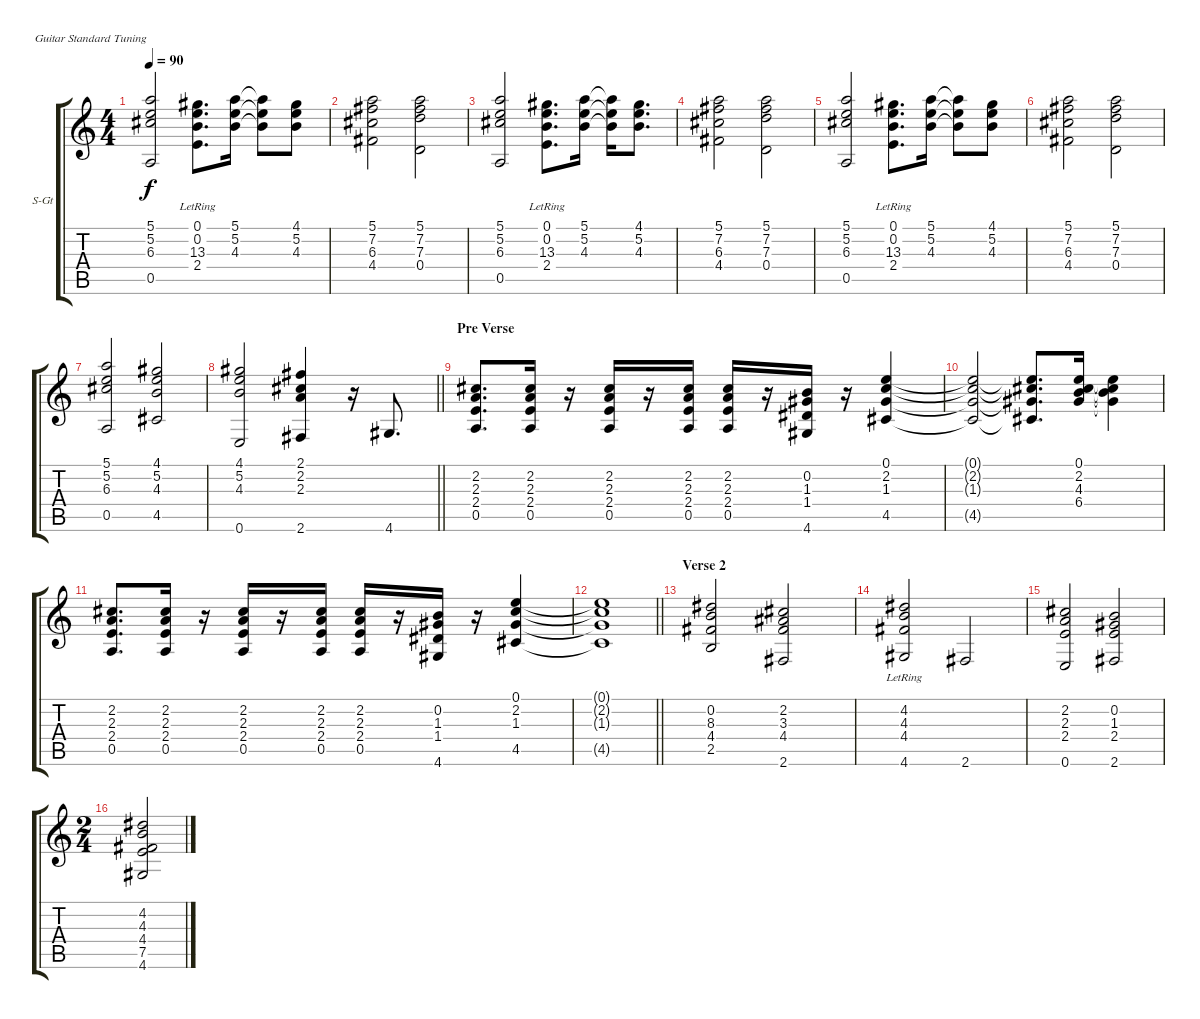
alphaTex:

\bracketExtendMode groupsimilarinstruments
\firstSystemTrackNameOrientation horizontal
\otherSystemsTrackNameOrientation horizontal
\track ("Synth 4" "S-Gt") {multiBarRest instrument synthbrass1}
\staff {score tabs}
\tuning (E4 B3 G3 D3 A2 E2)
\displaytranspose 12
\ts (4 4)
\tempo 90
\clef g2
\ks c
(5.1 5.2 6.3 0.5).2{dy f} (0.1 0.2 13.3 2.4{lr}).8{d} (5.1 5.2 4.3).16 (5.1{t} 5.2{t} 4.3{t}).8 (4.1 5.2 4.3).8 |
(5.1 7.2 6.3 4.4).2 (5.1 7.2 7.3 0.4).2 |
(5.1 5.2 6.3 0.5).2 (0.1 0.2 13.3 2.4{lr}).8{d} (5.1 5.2 4.3).16 (5.1{t} 5.2{t} 4.3{t}).16 (4.1 5.2 4.3).8{d} |
(5.1 7.2 6.3 4.4).2 (5.1 7.2 7.3 0.4).2 |
(5.1 5.2 6.3 0.5).2 (0.1 0.2 13.3 2.4{lr}).8{d} (5.1 5.2 4.3).16 (5.1{t} 5.2{t} 4.3{t}).8 (4.1 5.2 4.3).8 |
(5.1 7.2 6.3 4.4).2 (5.1 7.2 7.3 0.4).2 |
(5.1 5.2 6.3 0.5).2 (4.1 5.2 4.3 4.5).2 |
\barLineRight lightlight
(4.1 5.2 4.3 0.6).2 (2.1 2.2 2.3 2.6).4 r.16 4.6.8{d} |
\section ("" "Pre Verse")
(2.2 2.3 2.4 0.5).8{d} (2.2 2.3 2.4 0.5).16 r.16 (2.2 2.3 2.4 0.5).16 r.16 (2.2 2.3 2.4 0.5).16 (2.2 2.3 2.4 0.5).16 r.16 (0.2 1.3 1.4 4.6).16 r.16 (0.1 2.2 1.3 4.5).4 |
(0.1{t} 2.2{t} 1.3{t} 4.5{t}).2 (0.1{t} 2.2{t} 1.3{t} 4.5{t}).8{d} (0.1 2.2 4.3 6.4).16 (0.1{t} 2.2{t} 4.3{t} 6.4{t}).4 |
(2.2 2.3 2.4 0.5).8{d} (2.2 2.3 2.4 0.5).16 r.16 (2.2 2.3 2.4 0.5).16 r.16 (2.2 2.3 2.4 0.5).16 (2.2 2.3 2.4 0.5).16 r.16 (0.2 1.3 1.4 4.6).16 r.16 (0.1 2.2 1.3 4.5).4 |
\barLineRight lightlight
(0.1{t} 2.2{t} 1.3{t} 4.5{t}).1 |
\section ("" "Verse 2")
(0.2 8.3 4.4 2.5).2 (2.2 3.3 4.4 2.6).2 |
(4.2{lr} 4.3{lr} 4.4{lr} 4.6).2 2.6.2 |
(2.2 2.3 2.4 0.6).2 (0.2 1.3 2.4 2.6).2 |
\ts (2 4)
\beaming (8 2 2)
(4.2 4.3 4.4 7.5 4.6).2
